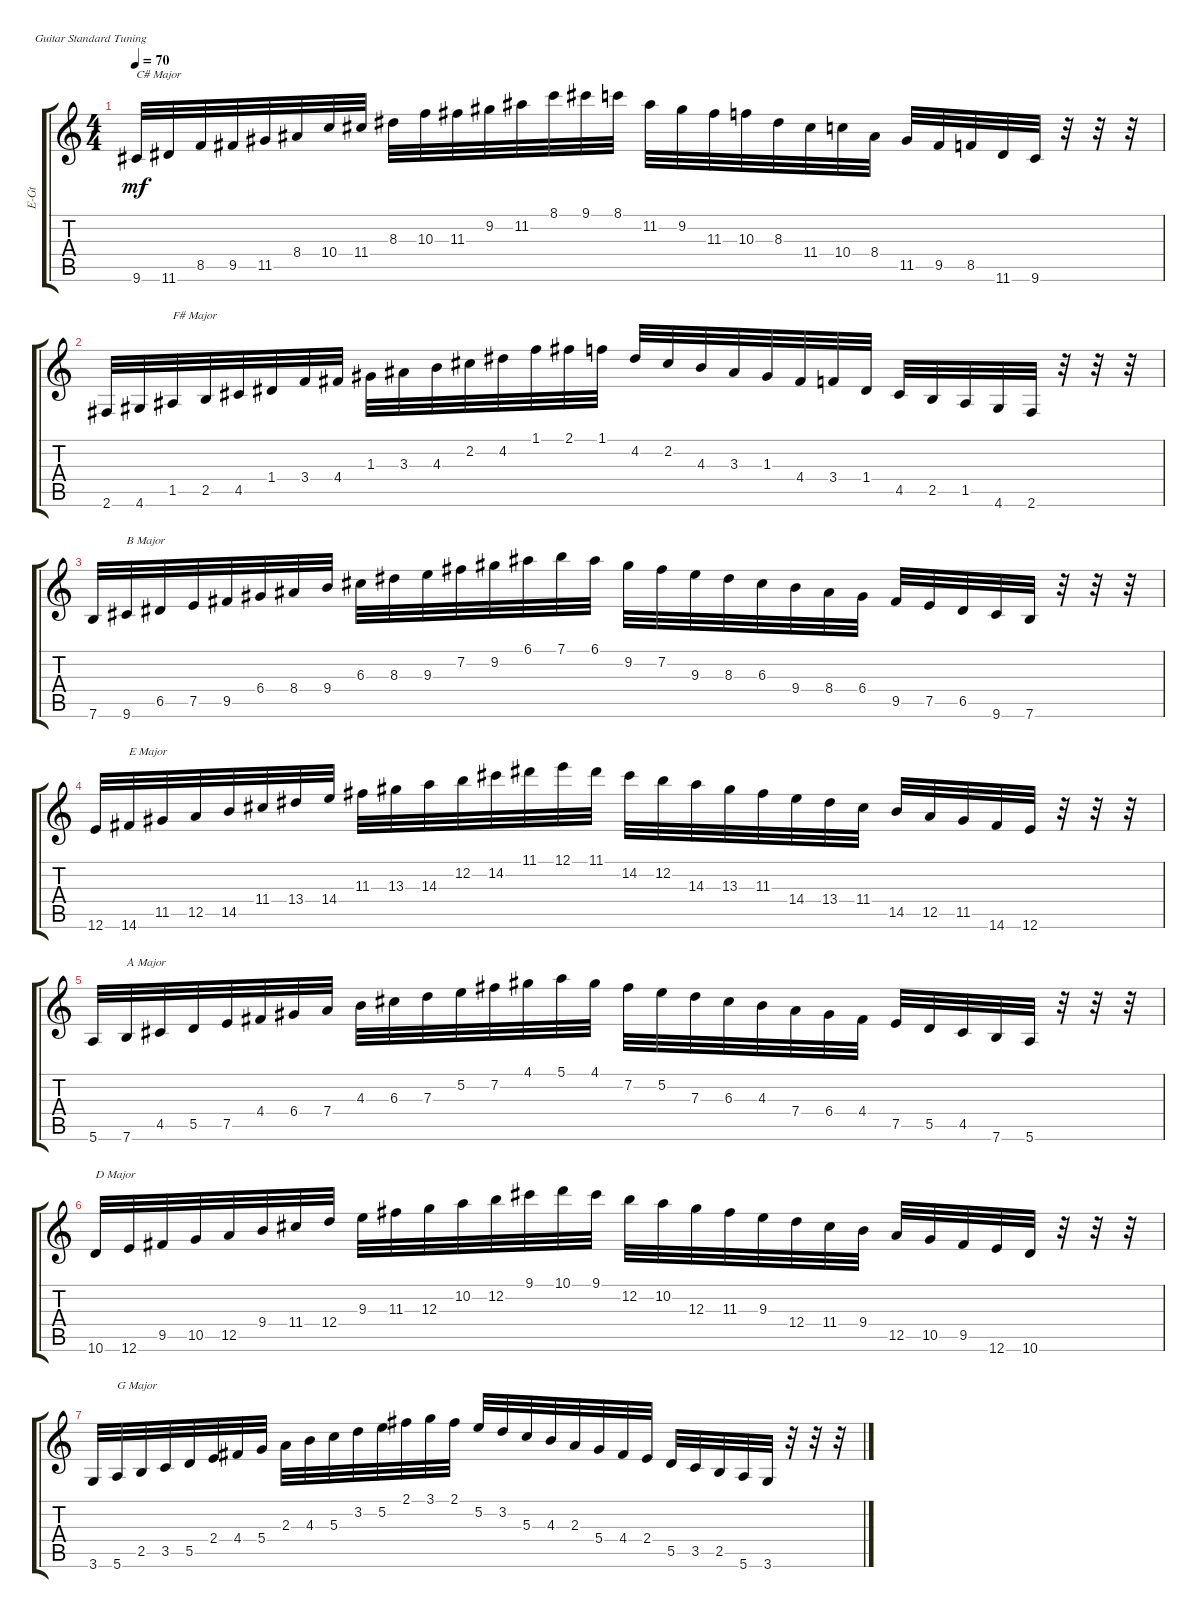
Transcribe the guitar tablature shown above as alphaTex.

\defaultSystemsLayout 4
\bracketExtendMode groupsimilarinstruments
\otherSystemsTrackNameOrientation horizontal
\track ("Electric Guitar" "E-Gt") {instrument overdrivenguitar}
\staff {score tabs}
\tuning (E4 B3 G3 D3 A2 E2)
\ts (4 4)
\tempo 70
\clef g2
\ks c
9.6{acc #}.32{txt "C# Major" dy mf instrument overdrivenguitar beam Up} 11.6{acc #}.32{beam Up} 8.5.32{beam Up} 9.5{acc #}.32{beam Up} 11.5{acc #}.32{beam Up} 8.4{acc #}.32{beam Up} 10.4.32{beam Up} 11.4{acc #}.32{beam Up} 8.3{acc #}.32{beam Down} 10.3.32{beam Down} 11.3{acc #}.32{beam Down} 9.2{acc #}.32{beam Down} 11.2{acc #}.32{beam Down} 8.1.32{beam Down} 9.1{acc #}.32{beam Down} 8.1.32{beam Down} 11.2{acc #}.32{beam Down} 9.2{acc #}.32{beam Down} 11.3{acc #}.32{beam Down} 10.3.32{beam Down} 8.3{acc #}.32{beam Down} 11.4{acc #}.32{beam Down} 10.4.32{beam Down} 8.4{acc #}.32{beam Down} 11.5{acc #}.32{beam Up} 9.5{acc #}.32{beam Up} 8.5.32{beam Up} 11.6{acc #}.32{beam Up} 9.6{acc #}.32{beam Up} r.32{beam Up} r.32{beam Up} r.32{beam Up} |
2.6{acc #}.32{beam Up} 4.6{acc #}.32{beam Up} 1.5{acc #}.32{txt "F# Major" beam Up} 2.5.32{beam Up} 4.5{acc #}.32{beam Up} 1.4{acc #}.32{beam Up} 3.4.32{beam Up} 4.4{acc #}.32{beam Up} 1.3{acc #}.32{beam Down} 3.3{acc #}.32{beam Down} 4.3.32{beam Down} 2.2{acc #}.32{beam Down} 4.2{acc #}.32{beam Down} 1.1.32{beam Down} 2.1{acc #}.32{beam Down} 1.1.32{beam Down} 4.2{acc #}.32{beam Up} 2.2{acc #}.32{beam Up} 4.3.32{beam Up} 3.3{acc #}.32{beam Up} 1.3{acc #}.32{beam Up} 4.4{acc #}.32{beam Up} 3.4.32{beam Up} 1.4{acc #}.32{beam Up} 4.5{acc #}.32{beam Up} 2.5.32{beam Up} 1.5{acc #}.32{beam Up} 4.6{acc #}.32{beam Up} 2.6{acc #}.32{beam Up} r.32{beam Up} r.32{beam Up} r.32{beam Up} |
7.6.32{beam Up} 9.6{acc #}.32{txt "B Major" beam Up} 6.5{acc #}.32{beam Up} 7.5.32{beam Up} 9.5{acc #}.32{beam Up} 6.4{acc #}.32{beam Up} 8.4{acc #}.32{beam Up} 9.4.32{beam Up} 6.3{acc #}.32{beam Down} 8.3{acc #}.32{beam Down} 9.3.32{beam Down} 7.2{acc #}.32{beam Down} 9.2{acc #}.32{beam Down} 6.1{acc #}.32{beam Down} 7.1.32{beam Down} 6.1{acc #}.32{beam Down} 9.2{acc #}.32{beam Down} 7.2{acc #}.32{beam Down} 9.3.32{beam Down} 8.3{acc #}.32{beam Down} 6.3{acc #}.32{beam Down} 9.4.32{beam Down} 8.4{acc #}.32{beam Down} 6.4{acc #}.32{beam Down} 9.5{acc #}.32{beam Up} 7.5.32{beam Up} 6.5{acc #}.32{beam Up} 9.6{acc #}.32{beam Up} 7.6.32{beam Up} r.32{beam Up} r.32{beam Up} r.32{beam Up} |
12.6.32{beam Up} 14.6{acc #}.32{txt "E Major" beam Up} 11.5{acc #}.32{beam Up} 12.5.32{beam Up} 14.5.32{beam Up} 11.4{acc #}.32{beam Up} 13.4{acc #}.32{beam Up} 14.4.32{beam Up} 11.3{acc #}.32{beam Down} 13.3{acc #}.32{beam Down} 14.3.32{beam Down} 12.2.32{beam Down} 14.2{acc #}.32{beam Down} 11.1{acc #}.32{beam Down} 12.1.32{beam Down} 11.1{acc #}.32{beam Down} 14.2{acc #}.32{beam Down} 12.2.32{beam Down} 14.3.32{beam Down} 13.3{acc #}.32{beam Down} 11.3{acc #}.32{beam Down} 14.4.32{beam Down} 13.4{acc #}.32{beam Down} 11.4{acc #}.32{beam Down} 14.5.32{beam Up} 12.5.32{beam Up} 11.5{acc #}.32{beam Up} 14.6{acc #}.32{beam Up} 12.6.32{beam Up} r.32{beam Up} r.32{beam Up} r.32{beam Up} |
5.6.32{beam Up} 7.6.32{txt "A Major" beam Up} 4.5{acc #}.32{beam Up} 5.5.32{beam Up} 7.5.32{beam Up} 4.4{acc #}.32{beam Up} 6.4{acc #}.32{beam Up} 7.4.32{beam Up} 4.3.32{beam Down} 6.3{acc #}.32{beam Down} 7.3.32{beam Down} 5.2.32{beam Down} 7.2{acc #}.32{beam Down} 4.1{acc #}.32{beam Down} 5.1.32{beam Down} 4.1{acc #}.32{beam Down} 7.2{acc #}.32{beam Down} 5.2.32{beam Down} 7.3.32{beam Down} 6.3{acc #}.32{beam Down} 4.3.32{beam Down} 7.4.32{beam Down} 6.4{acc #}.32{beam Down} 4.4{acc #}.32{beam Down} 7.5.32{beam Up} 5.5.32{beam Up} 4.5{acc #}.32{beam Up} 7.6.32{beam Up} 5.6.32{beam Up} r.32{beam Up} r.32{beam Up} r.32{beam Up} |
10.6.32{txt "D Major" beam Up} 12.6.32{beam Up} 9.5{acc #}.32{beam Up} 10.5.32{beam Up} 12.5.32{beam Up} 9.4.32{beam Up} 11.4{acc #}.32{beam Up} 12.4.32{beam Up} 9.3.32{beam Down} 11.3{acc #}.32{beam Down} 12.3.32{beam Down} 10.2.32{beam Down} 12.2.32{beam Down} 9.1{acc #}.32{beam Down} 10.1.32{beam Down} 9.1{acc #}.32{beam Down} 12.2.32{beam Down} 10.2.32{beam Down} 12.3.32{beam Down} 11.3{acc #}.32{beam Down} 9.3.32{beam Down} 12.4.32{beam Down} 11.4{acc #}.32{beam Down} 9.4.32{beam Down} 12.5.32{beam Up} 10.5.32{beam Up} 9.5{acc #}.32{beam Up} 12.6.32{beam Up} 10.6.32{beam Up} r.32{beam Up} r.32{beam Up} r.32{beam Up} |
3.6.32{beam Up} 5.6.32{txt "G Major" beam Up} 2.5.32{beam Up} 3.5.32{beam Up} 5.5.32{beam Up} 2.4.32{beam Up} 4.4{acc #}.32{beam Up} 5.4.32{beam Up} 2.3.32{beam Down} 4.3.32{beam Down} 5.3.32{beam Down} 3.2.32{beam Down} 5.2.32{beam Down} 2.1{acc #}.32{beam Down} 3.1.32{beam Down} 2.1{acc #}.32{beam Down} 5.2.32{beam Up} 3.2.32{beam Up} 5.3.32{beam Up} 4.3.32{beam Up} 2.3.32{beam Up} 5.4.32{beam Up} 4.4{acc #}.32{beam Up} 2.4.32{beam Up} 5.5.32{beam Up} 3.5.32{beam Up} 2.5.32{beam Up} 5.6.32{beam Up} 3.6.32{beam Up} r.32{beam Up} r.32{beam Up} r.32{beam Up}
